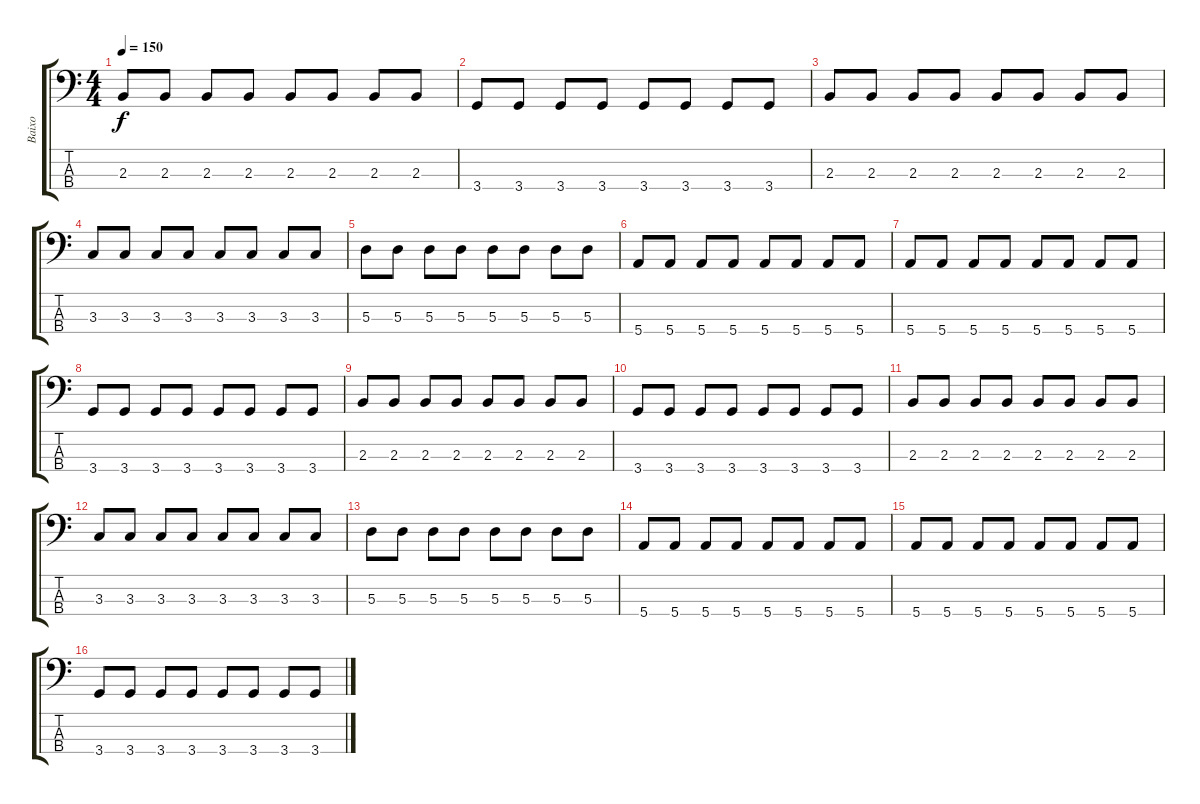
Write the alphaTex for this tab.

\track ("Baixo" "Baixo") {instrument electricbassfinger}
\staff {score tabs}
\tuning (G2 D2 A1 E1) {hide}
\ts (4 4)
\tempo 150
\clef f4
\ks c
2.3.8{dy f} 2.3.8 2.3.8 2.3.8 2.3.8 2.3.8 2.3.8 2.3.8 |
3.4.8 3.4.8 3.4.8 3.4.8 3.4.8 3.4.8 3.4.8 3.4.8 |
2.3.8 2.3.8 2.3.8 2.3.8 2.3.8 2.3.8 2.3.8 2.3.8 |
3.3.8 3.3.8 3.3.8 3.3.8 3.3.8 3.3.8 3.3.8 3.3.8 |
5.3.8 5.3.8 5.3.8 5.3.8 5.3.8 5.3.8 5.3.8 5.3.8 |
5.4.8 5.4.8 5.4.8 5.4.8 5.4.8 5.4.8 5.4.8 5.4.8 |
5.4.8 5.4.8 5.4.8 5.4.8 5.4.8 5.4.8 5.4.8 5.4.8 |
3.4.8 3.4.8 3.4.8 3.4.8 3.4.8 3.4.8 3.4.8 3.4.8 |
2.3.8 2.3.8 2.3.8 2.3.8 2.3.8 2.3.8 2.3.8 2.3.8 |
3.4.8 3.4.8 3.4.8 3.4.8 3.4.8 3.4.8 3.4.8 3.4.8 |
2.3.8 2.3.8 2.3.8 2.3.8 2.3.8 2.3.8 2.3.8 2.3.8 |
3.3.8 3.3.8 3.3.8 3.3.8 3.3.8 3.3.8 3.3.8 3.3.8 |
5.3.8 5.3.8 5.3.8 5.3.8 5.3.8 5.3.8 5.3.8 5.3.8 |
5.4.8 5.4.8 5.4.8 5.4.8 5.4.8 5.4.8 5.4.8 5.4.8 |
5.4.8 5.4.8 5.4.8 5.4.8 5.4.8 5.4.8 5.4.8 5.4.8 |
3.4.8 3.4.8 3.4.8 3.4.8 3.4.8 3.4.8 3.4.8 3.4.8
